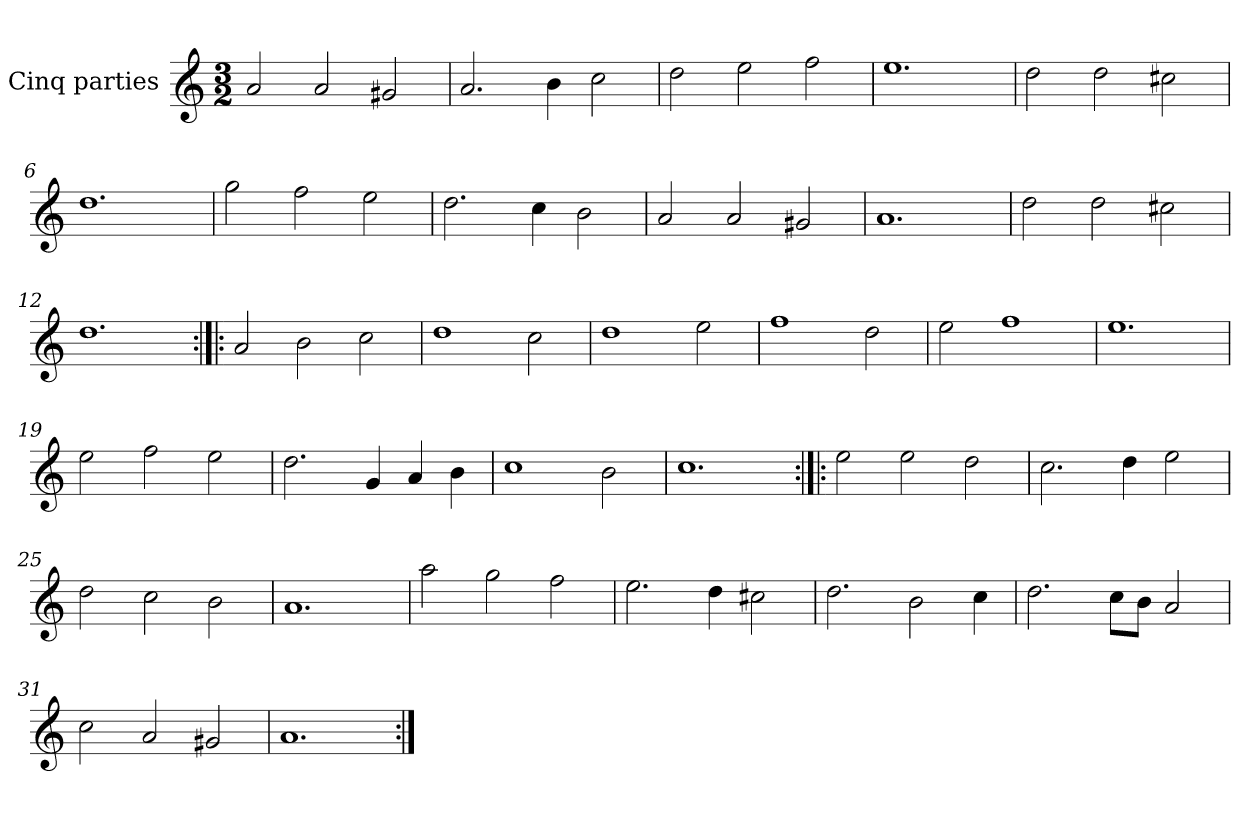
**kern
*part1
*staff1
*I"Cinq parties
*clefG2
*k[]
*M3/2
*MM180
=1
2a/
2a/
2g#X/
=2
2.a/
4b\
2cc\
=3
2dd\
2ee\
2ff\
=4
1.ee
=5
2dd\
2dd\
2cc#X\
=6
1.dd
=7
2gg\
2ff\
2ee\
=8
2.dd\
4cc\
2b\
=9
2a/
2a/
2g#X/
=10
1.a
=11
2dd\
2dd\
2cc#X\
=12
1.dd
=13:|!|:
2a/
2b\
2cc\
=14
1dd
2cc\
=15
1dd
2ee\
=16
1ff
2dd\
=17
2ee\
1ff
=18
1.ee
=19
2ee\
2ff\
2ee\
=20
2.dd\
4g/
4a/
4b\
=21
1cc
2b\
=22
1.cc
=23:|!|:
2ee\
2ee\
2dd\
=24
2.cc\
4dd\
2ee\
=25
2dd\
2cc\
2b\
=26
1.a
=27
2aa\
2gg\
2ff\
=28
2.ee\
4dd\
2cc#X\
=29
2.dd\
2b\
4cc\
=30
2.dd\
8cc\L
8b\J
2a/
=31
2cc\
2a/
2g#X/
=32
1.a
=:|!
*-
